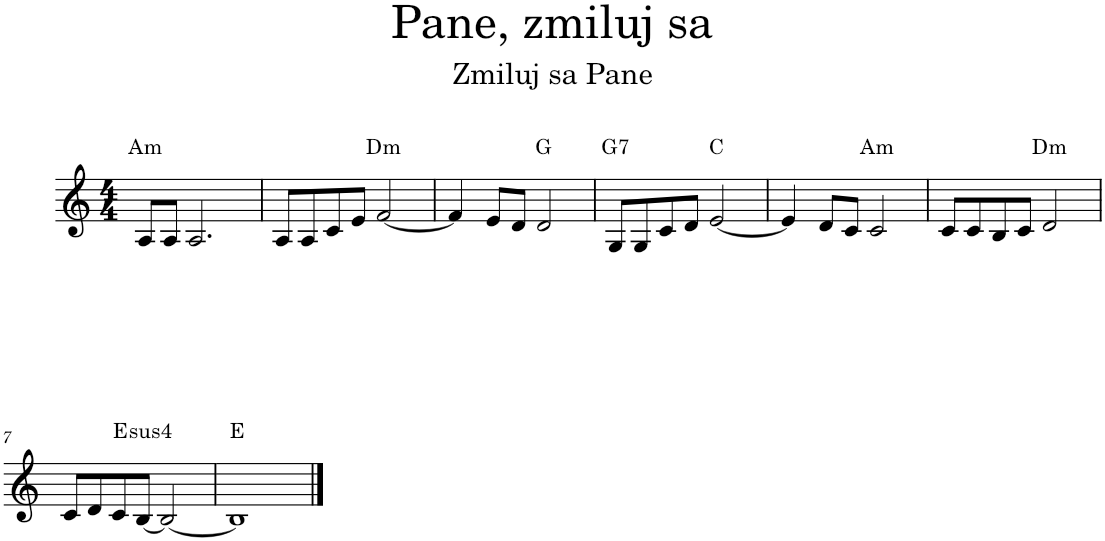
**kern	**harte
*part1	*part1
*staff1	*
*I"Piano	*
*I'Pno.	*
*clefG2	*
*k[]	*
*M4/4	*
=1	=1
!	!LO:H:kt=m
8A/L	A:min
8A/J	.
2.A/	.
=2	=2
8A/L	.
8A/	.
8c/	.
8e/J	.
!	!LO:H:kt=m
[2f/	D:min
=3	=3
4f/]	.
8e/L	.
8d/J	.
2d/	G:maj
=4	=4
!	!LO:H:kt=7
8G/L	G:7
8G/	.
8c/	.
8d/J	.
[2e/	C:maj
=5	=5
4e/]	.
8d/L	.
8c/J	.
!	!LO:H:kt=m
2c/	A:min
=6	=6
8c/L	.
8c/	.
8B/	.
8c/J	.
!	!LO:H:kt=m
2d/	D:min
!!LO:LB:g=z
=7	=7
8c/L	.
8d/	.
8c/	.
!	!LO:H:kt=4
[8B/J	E:sus4
2B/_	.
=8	=8
1B]	E:maj
==	==
*-	*-
